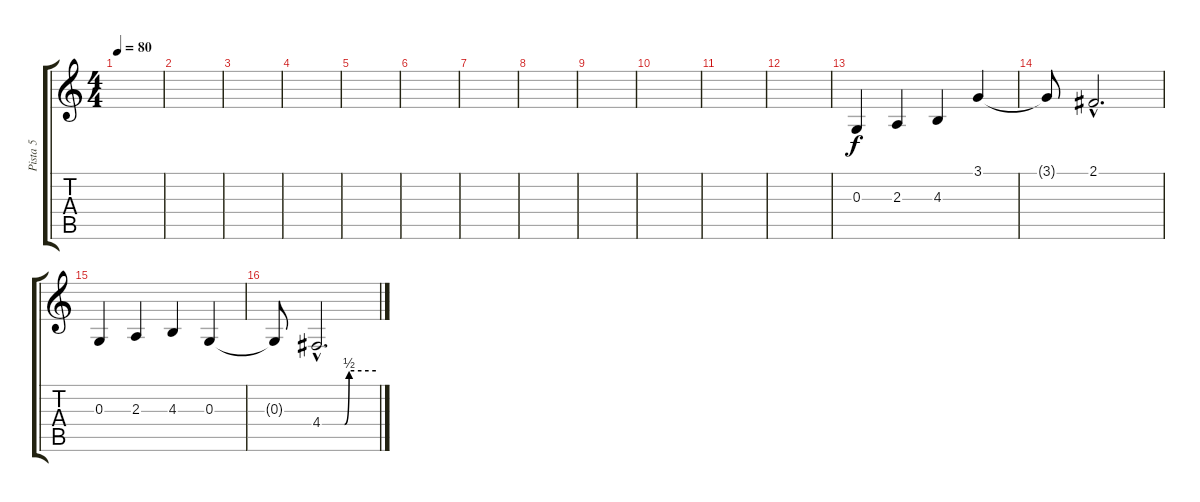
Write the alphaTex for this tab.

\track ("Pista 5" "Pista 5") {instrument altosax}
\staff {score tabs}
\tuning (E4 B3 G3 D3 A2 E2) {hide}
\ts (4 4)
\tempo 80
\clef g2
\ks c
|
|
|
|
|
|
|
|
|
|
|
|
0.3.4 2.3.4 4.3.4 3.1.4 |
3.1{t}.8 2.1{hac}.2{d} |
0.3.4 2.3.4 4.3.4 0.3.4 |
0.3{t}.8 4.4{be (custom 0 0 25 0 30 2 60 2) hac}.2{d}
